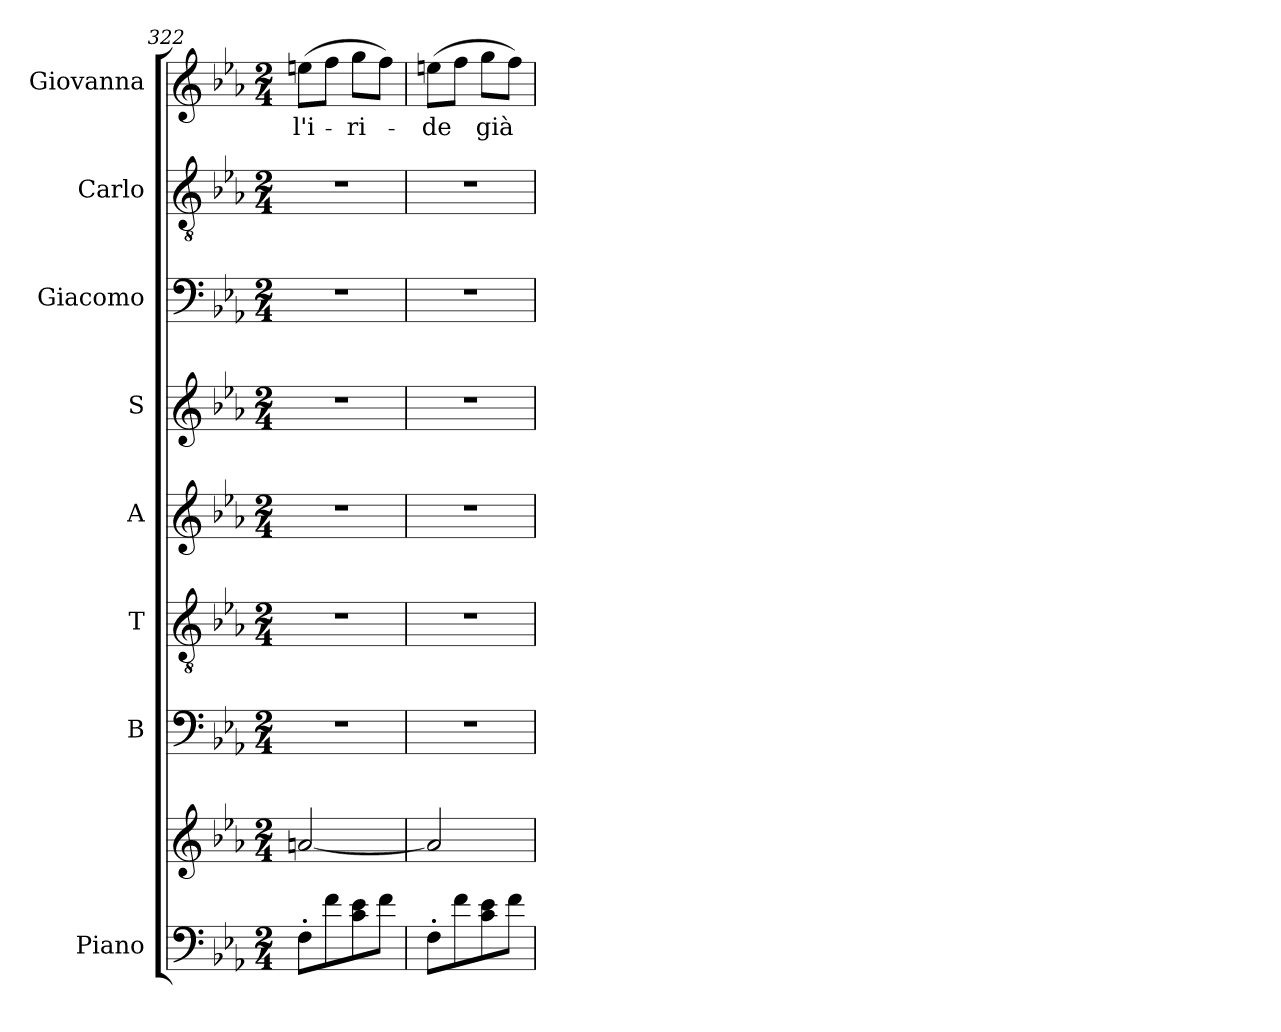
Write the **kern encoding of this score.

**kern	**kern	**kern	**kern	**kern	**kern	**kern	**kern	**kern	**text
*part8	*part8	*part7	*part6	*part5	*part4	*part3	*part2	*part1	*part1
*staff9	*staff8	*staff7	*staff6	*staff5	*staff4	*staff3	*staff2	*staff1	*staff1
*I"Piano	*	*I"B	*I"T	*I"A	*I"S	*I"Giacomo	*I"Carlo	*I"Giovanna	*
*I'Pno	*	*I'B	*I'T	*I'A	*I'S	*	*	*	*
*clefF4	*clefG2	*clefF4	*clefGv2	*clefG2	*clefG2	*clefF4	*clefGv2	*clefG2	*
*k[b-e-a-]	*k[b-e-a-]	*k[b-e-a-]	*k[b-e-a-]	*k[b-e-a-]	*k[b-e-a-]	*k[b-e-a-]	*k[b-e-a-]	*k[b-e-a-]	*
*M2/4	*M2/4	*M2/4	*M2/4	*M2/4	*M2/4	*M2/4	*M2/4	*M2/4	*
=322	=322	=322	=322	=322	=322	=322	=322	=322	=322
!	!	!	!	!	!	!	!	!	!LO:LY:b
8F'\L	[2an/	2r	2r	2r	2r	2r	2r	(8een\L	l'i-
8f\	.	.	.	.	.	.	.	8ff\J	.
!	!	!	!	!	!	!	!	!	!LO:LY:b
8c\ 8e-\	.	.	.	.	.	.	.	8gg\L	-ri-
8f\J	.	.	.	.	.	.	.	8ff\J)	.
=323	=323	=323	=323	=323	=323	=323	=323	=323	=323
!	!	!	!	!	!	!	!	!	!LO:LY:b
8F'\L	2a/]	2r	2r	2r	2r	2r	2r	(8een\L	-de
8f\	.	.	.	.	.	.	.	8ff\J	.
!	!	!	!	!	!	!	!	!	!LO:LY:b
8c\ 8e-\	.	.	.	.	.	.	.	8gg\L	già
8f\J	.	.	.	.	.	.	.	8ff\J)	.
=	=	=	=	=	=	=	=	=	=
*-	*-	*-	*-	*-	*-	*-	*-	*-	*-
